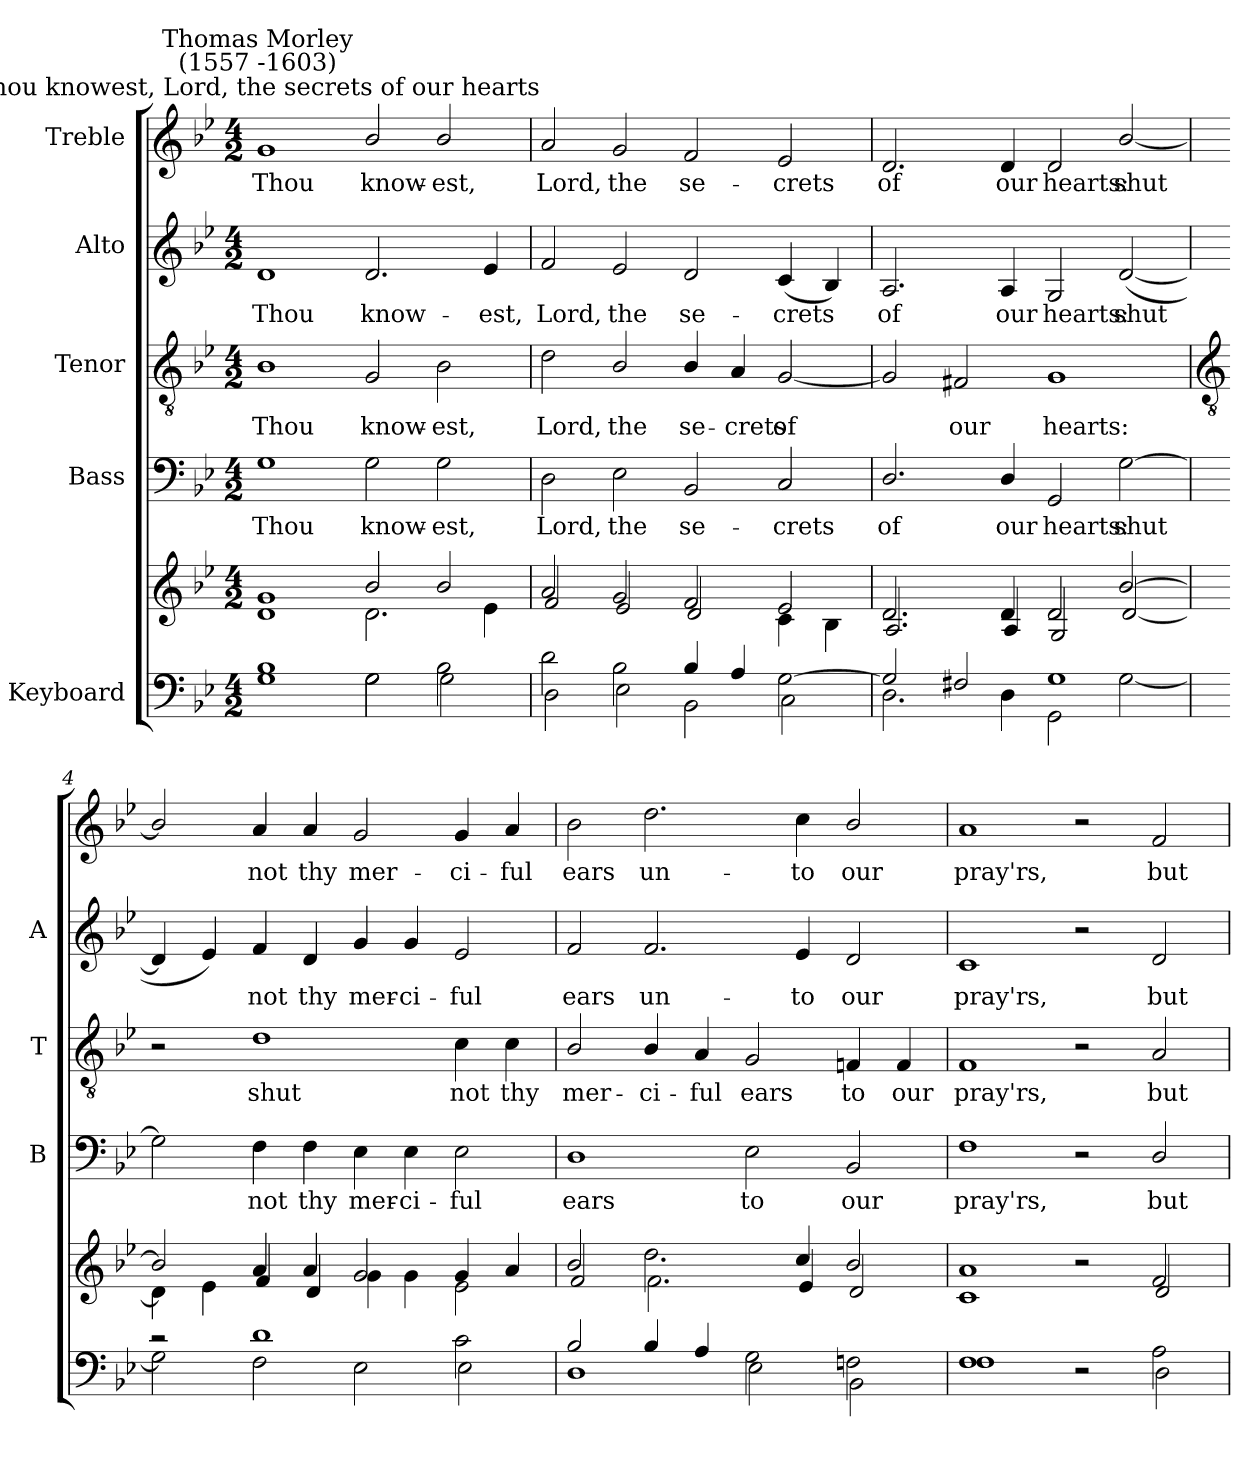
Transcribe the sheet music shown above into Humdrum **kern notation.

**kern	**kern	**kern	**text	**kern	**text	**kern	**text	**kern	**text
*part5	*part5	*part4	*part4	*part3	*part3	*part2	*part2	*part1	*part1
*staff6	*staff5	*staff4	*staff4	*staff3	*staff3	*staff2	*staff2	*staff1	*staff1
*I"Keyboard	*	*I"Bass	*	*I"Tenor	*	*I"Alto	*	*I"Treble	*
*	*	*I'B	*	*I'T	*	*I'A	*	*	*
*clefF4	*clefG2	*clefF4	*	*clefGv2	*	*clefG2	*	*clefG2	*
*k[b-e-]	*k[b-e-]	*k[b-e-]	*	*k[b-e-]	*	*k[b-e-]	*	*k[b-e-]	*
*B-:	*B-:	*B-:	*	*B-:	*	*B-:	*	*B-:	*
*M4/2	*M4/2	*M4/2	*	*M4/2	*	*M4/2	*	*M4/2	*
=1	=1	=1	=1	=1	=1	=1	=1	=1	=1
*^	*^	*	*	*	*	*	*	*	*
!	!	!	!	!	!	!	!	!	!	!LO:TX:a:cj:t=Thou knowest, Lord, the secrets of our hearts	!
!	!	!	!	!	!	!	!	!	!	!LO:TX:a:cj:t=Thomas Morley\n(1557 -1603)	!
!	!	!	!	!	!LO:LY:b	!	!LO:LY:b	!	!LO:LY:b	!	!LO:LY:b
1B-/	1G\	1g/	1d\	1G	Thou	1B-	Thou	1d	Thou	1g	Thou
!	!	!	!	!	!LO:LY:b	!	!LO:LY:b	!	!LO:LY:b	!	!LO:LY:b
2G\	2G\	2b-/	2.d\	2G	know-	2G	know-	2.d	know-	2b-/	know-
!	!	!	!	!	!LO:LY:b	!	!LO:LY:b	!	!	!	!LO:LY:b
2B-\	2G\	2b-/	.	2G	-est,	2B-	-est,	.	.	2b-/	-est,
!	!	!	!	!	!	!	!	!	!LO:LY:b	!	!
.	.	.	4e-\	.	.	.	.	4e-	-est,	.	.
=2	=2	=2	=2	=2	=2	=2	=2	=2	=2	=2	=2
!	!	!	!	!	!LO:LY:b	!	!LO:LY:b	!	!LO:LY:b	!	!LO:LY:b
2d\	2D\	2a/	2f/	2D	Lord,	2d	Lord,	2f	Lord,	2a	Lord,
!	!	!	!	!	!LO:LY:b	!	!LO:LY:b	!	!LO:LY:b	!	!LO:LY:b
2B-\	2E-\	2g/	2e-/	2E-	the	2B-/	the	2e-	the	2g	the
!	!	!	!	!	!LO:LY:b	!	!LO:LY:b	!	!LO:LY:b	!	!LO:LY:b
4B-/	2BB-\	2f/	2d/	2BB-	se-	4B-/	se-	2d	se-	2f	se-
!	!	!	!	!	!	!	!LO:LY:b	!	!	!	!
4A/	.	.	.	.	.	4A/	-crets	.	.	.	.
!	!	!	!	!	!LO:LY:b	!	!LO:LY:b	!	!LO:LY:b	!	!LO:LY:b
[2G\	2C\	2e-/	4c\	2C	-crets	[2G	of	(<4c	-crets	2e-	-crets
.	.	.	4B-\	.	.	.	.	4B-)	.	.	.
=3	=3	=3	=3	=3	=3	=3	=3	=3	=3	=3	=3
!	!	!	!	!	!LO:LY:b	!	!	!	!LO:LY:b	!	!LO:LY:b
2G/]	2.D\	2.d/	2.A/	2.D/	of	2G]	.	2.A	of	2.d	of
!	!	!	!	!	!	!	!LO:LY:b	!	!	!	!
2F#X/	.	.	.	.	.	2F#X	our	.	.	.	.
!	!	!	!	!	!LO:LY:b	!	!	!	!LO:LY:b	!	!LO:LY:b
.	4D\	4d/	4A/	4D/	our	.	.	4A	our	4d	our
!	!	!	!	!	!LO:LY:b	!	!LO:LY:b	!	!LO:LY:b	!	!LO:LY:b
1G/	2GG\	2d/	2G/	2GG	hearts:	1G	hearts:	2G	hearts:	2d	hearts:
!	!	!	!	!	!LO:LY:b	!	!	!	!LO:LY:b	!	!LO:LY:b
.	[2G\	[2b-/	[2d/	[2G	shut	.	.	(<[2d	shut	[2b-/	shut
!!LO:LB:g=z
=4	=4	=4	=4	=4	=4	=4	=4	=4	=4	=4	=4
*	*	*	*	*	*	*clefGv2	*	*	*	*	*
2r	2G\]	2b-/]	4d\]	2G]	.	2r	.	4d]	.	2b-/]	.
.	.	.	4e-\	.	.	.	.	4e-)	.	.	.
!	!	!	!	!	!LO:LY:b	!	!LO:LY:b	!	!LO:LY:b	!	!LO:LY:b
1d/	2F\	4a/	4f/	4F	not	1d	shut	4f	not	4a	not
!	!	!	!	!	!LO:LY:b	!	!	!	!LO:LY:b	!	!LO:LY:b
.	.	4a/	4d/	4F	thy	.	.	4d	thy	4a	thy
!	!	!	!	!	!LO:LY:b	!	!	!	!LO:LY:b	!	!LO:LY:b
.	2E-\	2g/	4g\	4E-	mer-	.	.	4g	mer-	2g	mer-
!	!	!	!	!	!LO:LY:b	!	!	!	!LO:LY:b	!	!
.	.	.	4g\	4E-	-ci-	.	.	4g	-ci-	.	.
!	!	!	!	!	!LO:LY:b	!	!LO:LY:b	!	!LO:LY:b	!	!LO:LY:b
2c\	2E-\	4g/	2e-\	2E-	-ful	4c	not	2e-	-ful	4g	-ci-
!	!	!	!	!	!	!	!LO:LY:b	!	!	!	!LO:LY:b
.	.	4a/	.	.	.	4c	thy	.	.	4a	-ful
=5	=5	=5	=5	=5	=5	=5	=5	=5	=5	=5	=5
!	!	!	!	!	!LO:LY:b	!	!LO:LY:b	!	!LO:LY:b	!	!LO:LY:b
2B-/	1D\	2b-/	2f/	1D	ears	2B-/	mer-	2f	ears	2b-	ears
!	!	!	!	!	!	!	!LO:LY:b	!	!LO:LY:b	!	!LO:LY:b
4B-/	.	2.dd\	2.f\	.	.	4B-/	-ci-	2.f	un-	2.dd	un-
!	!	!	!	!	!	!	!LO:LY:b	!	!	!	!
4A/	.	.	.	.	.	4A/	-ful	.	.	.	.
!	!	!	!	!	!LO:LY:b	!	!LO:LY:b	!	!	!	!
2G\	2E-\	.	.	2E-	to	2G	ears	.	.	.	.
!	!	!	!	!	!	!	!	!	!LO:LY:b	!	!LO:LY:b
.	.	4cc/	4e-/	.	.	.	.	4e-	-to	4cc	-to
!	!	!	!	!	!LO:LY:b	!	!LO:LY:b	!	!LO:LY:b	!	!LO:LY:b
2Fn\	2BB-\	2b-/	2d/	2BB-	our	4Fn	to	2d	our	2b-/	our
!	!	!	!	!	!	!	!LO:LY:b	!	!	!	!
.	.	.	.	.	.	4F	our	.	.	.	.
=6	=6	=6	=6	=6	=6	=6	=6	=6	=6	=6	=6
!	!	!	!	!	!LO:LY:b	!	!LO:LY:b	!	!LO:LY:b	!	!LO:LY:b
1F/	1F\	1a/	1c\	1F	pray'rs,	1F	pray'rs,	1c	pray'rs,	1a	pray'rs,
2r	2ryy	2ryy	2r	2r	.	2r	.	2r	.	2r	.
!	!	!	!	!	!LO:LY:b	!	!LO:LY:b	!	!LO:LY:b	!	!LO:LY:b
2A\	2D\	2f/	2d/	2D/	but	2A	but	2d	but	2f	but
*v	*v	*	*	*	*	*	*	*	*	*	*
*	*v	*v	*	*	*	*	*	*	*	*
=	=	=	=	=	=	=	=	=	=
*-	*-	*-	*-	*-	*-	*-	*-	*-	*-
